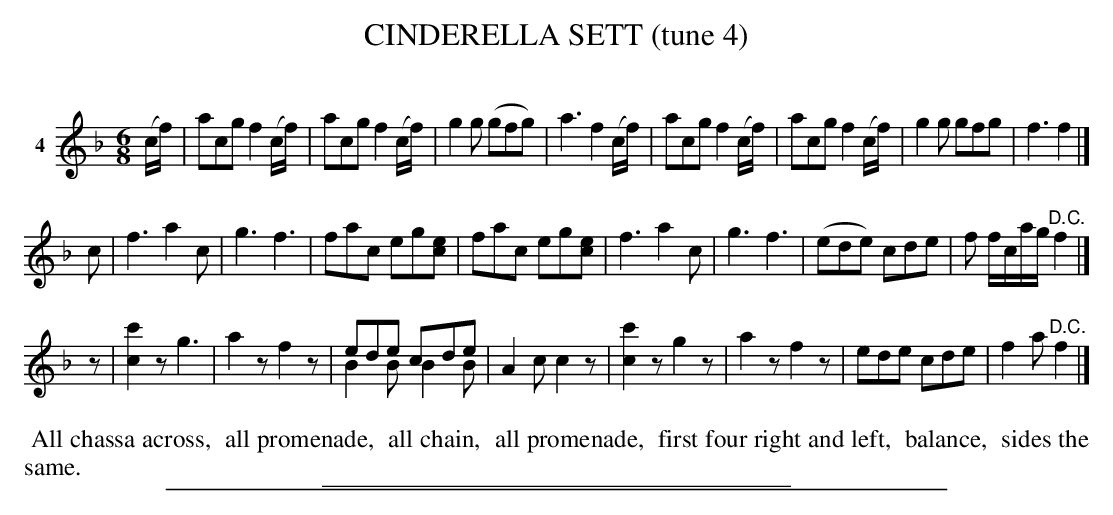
X:1
T: CINDERELLA SETT (tune 4)
C:
M: 6/8
L: 1/8
K: F
V: 1 name="4"
(c/f/) |\
acg f2(c/f/) | acg f2(c/f/) | g2g (gfg) | a3 f2(c/f/) |\
acg f2(c/f/) | acg f2(c/f/) | g2g gfg | f3 f2 |]
c |\
f3 a2c | g3 f3 | fac eg[ec] | fac eg[ec] |\
f3 a2c | g3 f3 | (ede) cde | f f/c/a/g/ "^D.C."f2 |]
z |\
[c'2c2]z g3 | a2z f2z | ede cde & B2B B2B | A2c c2z |\
[c'2c2]z g2z | a2z f2z | ede cde | f2a "^D.C."f2 |]
